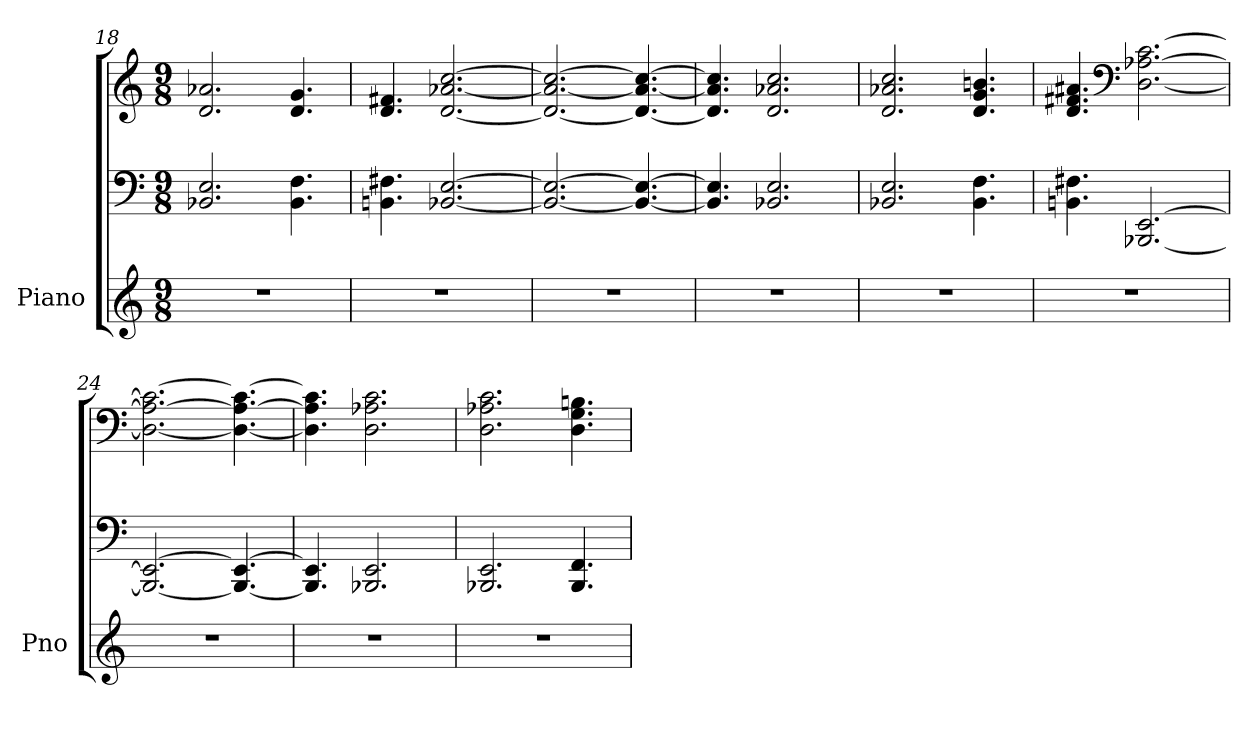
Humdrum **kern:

**kern	**kern	**kern
*part1	*part1	*part1
*staff3	*staff2	*staff1
*I"Piano	*	*
*I'Pno	*	*
*clefG2	*clefF4	*clefG2
*k[]	*k[]	*k[]
*M9/8	*M9/8	*M9/8
=18	=18	=18
8%9r	2.BB-X 2.E	2.d 2.a-X
.	4.BB- 4.F	4.d 4.g
=19	=19	=19
8%9r	4.BBn 4.F#X	4.d 4.f#X
.	[2.BB-X [2.E	[2.d [2.a-X [2.cc
=20	=20	=20
8%9r	2.BB-_ 2.E_	2.d_ 2.a-_ 2.cc_
.	4.BB-_ 4.E_	4.d_ 4.a-_ 4.cc_
=21	=21	=21
8%9r	4.BB-] 4.E]	4.d] 4.a-] 4.cc]
.	2.BB-X 2.E	2.d 2.a-X 2.cc
=22	=22	=22
8%9r	2.BB-X 2.E	2.d 2.a-X 2.cc
.	4.BB- 4.F	4.d 4.g 4.bn
=23	=23	=23
8%9r	4.BBn 4.F#X	4.d 4.f#X 4.a#X
*	*	*clefF4
.	[2.BBB-X [2.EE	[2.D [2.A-X [2.c
=24	=24	=24
8%9r	2.BBB-_ 2.EE_	2.D_ 2.A-_ 2.c_
.	4.BBB-_ 4.EE_	4.D_ 4.A-_ 4.c_
=25	=25	=25
8%9r	4.BBB-] 4.EE]	4.D] 4.A-] 4.c]
.	2.BBB-X 2.EE	2.D 2.A-X 2.c
=26	=26	=26
8%9r	2.BBB-X 2.EE	2.D 2.A-X 2.c
.	4.BBB- 4.FF	4.D 4.G 4.Bn
=	=	=
*-	*-	*-
